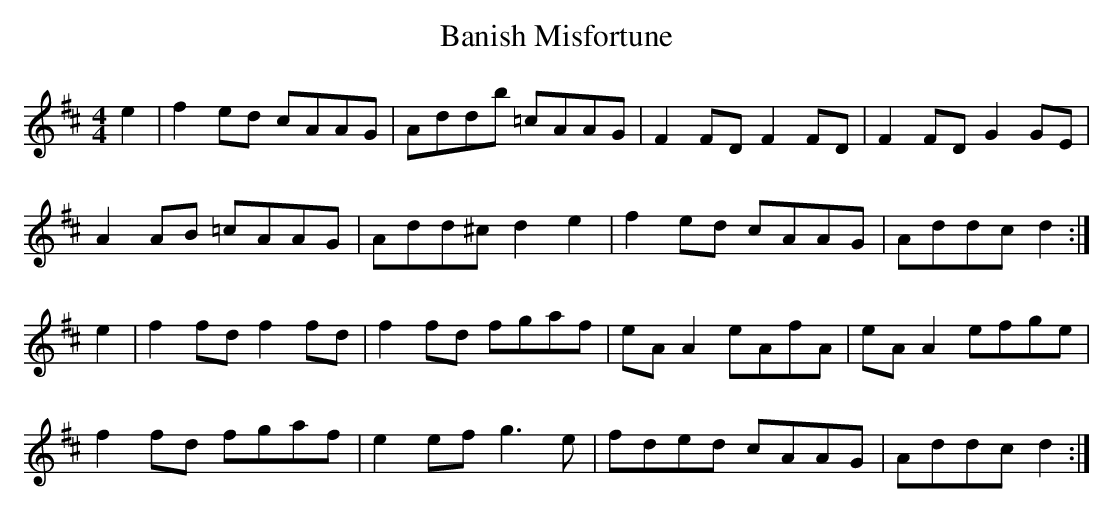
X:1
T:Banish Misfortune
M:4/4
L: 1/8
K:D
e2 | f2 ed cAAG | Addb =cAAG | F2 FD F2 FD | F2 FD G2 GE |
A2 AB =cAAG | Add^c d2 e2 | f2 ed cAAG | Addc d2 :|
e2 | f2 fd f2 fd | f2 fd fgaf | eA A2 eAfA | eA A2 efge |
f2 fd fgaf | e2 ef g3 e | fded cAAG | Addc d2 :|
